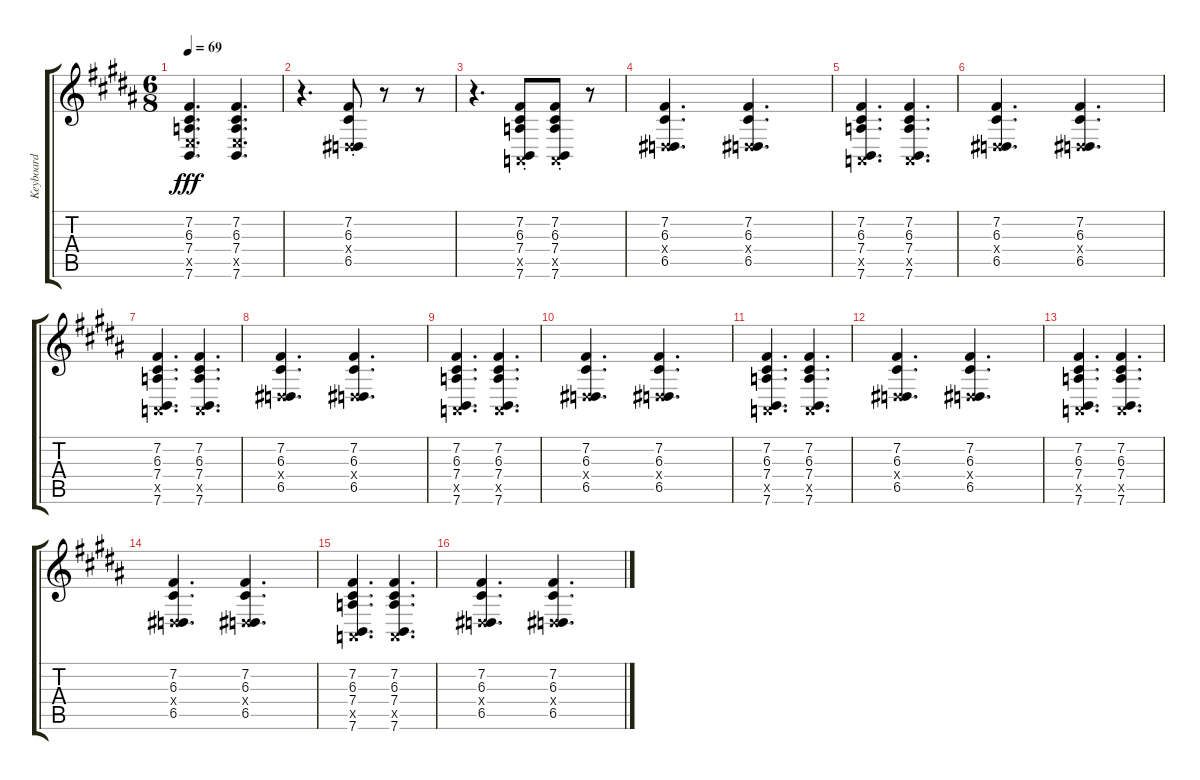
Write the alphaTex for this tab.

\track ("Keyboard" "Keyboard") {instrument electricgrandpiano}
\staff {score tabs}
\tuning (E4 B3 G3 D3 A2 E2) {hide}
\ts (6 8)
\tempo 69
\clef g2
\ks b
(7.2 6.3 7.4 7.5{x} 7.6).4{d dy fff} (7.2 6.3 7.4 7.5{x} 7.6).4{d} |
r.4{d} (7.2{st} 6.3{st} 0.4{x} 6.5{st}).8 r.8 r.8 |
r.4{d} (7.2{st} 6.3{st} 7.4{st} 0.5{x} 7.6{st}).8 (7.2{st} 6.3{st} 7.4{st} 0.5{x} 7.6{st}).8 r.8 |
(7.2 6.3 0.4{x} 6.5).4{d} (7.2 6.3 0.4{x} 6.5).4{d} |
(7.2 6.3 7.4 0.5{x} 7.6).4{d} (7.2 6.3 7.4 0.5{x} 7.6).4{d} |
(7.2 6.3 0.4{x} 6.5).4{d} (7.2 6.3 0.4{x} 6.5).4{d} |
(7.2 6.3 7.4 0.5{x} 7.6).4{d} (7.2 6.3 7.4 0.5{x} 7.6).4{d} |
(7.2 6.3 0.4{x} 6.5).4{d} (7.2 6.3 0.4{x} 6.5).4{d} |
(7.2 6.3 7.4 0.5{x} 7.6).4{d} (7.2 6.3 7.4 0.5{x} 7.6).4{d} |
(7.2 6.3 0.4{x} 6.5).4{d} (7.2 6.3 0.4{x} 6.5).4{d} |
(7.2 6.3 7.4 0.5{x} 7.6).4{d} (7.2 6.3 7.4 0.5{x} 7.6).4{d} |
(7.2 6.3 0.4{x} 6.5).4{d} (7.2 6.3 0.4{x} 6.5).4{d} |
(7.2 6.3 7.4 0.5{x} 7.6).4{d} (7.2 6.3 7.4 0.5{x} 7.6).4{d} |
(7.2 6.3 0.4{x} 6.5).4{d} (7.2 6.3 0.4{x} 6.5).4{d} |
(7.2 6.3 7.4 0.5{x} 7.6).4{d} (7.2 6.3 7.4 0.5{x} 7.6).4{d} |
(7.2 6.3 0.4{x} 6.5).4{d} (7.2 6.3 0.4{x} 6.5).4{d}
